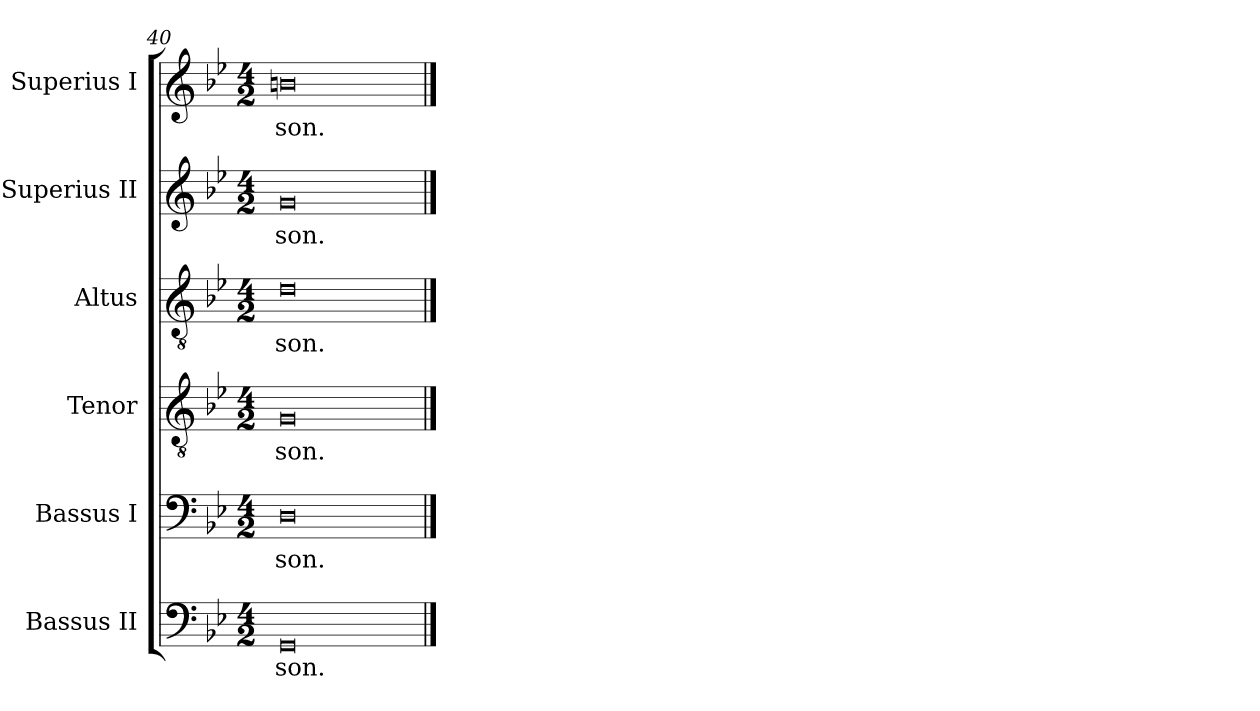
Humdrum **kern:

**kern	**text	**kern	**text	**kern	**text	**kern	**text	**kern	**text	**kern	**text
*part6	*part6	*part5	*part5	*part4	*part4	*part3	*part3	*part2	*part2	*part1	*part1
*staff6	*staff6	*staff5	*staff5	*staff4	*staff4	*staff3	*staff3	*staff2	*staff2	*staff1	*staff1
*I"Bassus II	*	*I"Bassus I	*	*I"Tenor	*	*I"Altus	*	*I"Superius II	*	*I"Superius I	*
*clefF4	*	*clefF4	*	*clefGv2	*	*clefGv2	*	*clefG2	*	*clefG2	*
*k[b-e-]	*	*k[b-e-]	*	*k[b-e-]	*	*k[b-e-]	*	*k[b-e-]	*	*k[b-e-]	*
*B-:	*	*B-:	*	*B-:	*	*B-:	*	*B-:	*	*B-:	*
*M4/2	*	*M4/2	*	*M4/2	*	*M4/2	*	*M4/2	*	*M4/2	*
=40	=40	=40	=40	=40	=40	=40	=40	=40	=40	=40	=40
!	!LO:LY:b:color=#000000	!	!	!	!	!	!	!	!	!	!
!	!	!	!LO:LY:b:color=#000000	!	!	!	!	!	!	!	!
!	!	!	!	!	!LO:LY:b:color=#000000	!	!	!	!	!	!
!	!	!	!	!	!	!	!LO:LY:b:color=#000000	!	!	!	!
!	!	!	!	!	!	!	!	!	!LO:LY:b:color=#000000	!	!
!	!	!	!	!	!	!	!	!	!	!	!LO:LY:b:color=#000000
0GGi	son.	0Di	son.	0Gi	son.	0di	son.	0gi	son.	0bni	son.
==	==	==	==	==	==	==	==	==	==	==	==
*-	*-	*-	*-	*-	*-	*-	*-	*-	*-	*-	*-
